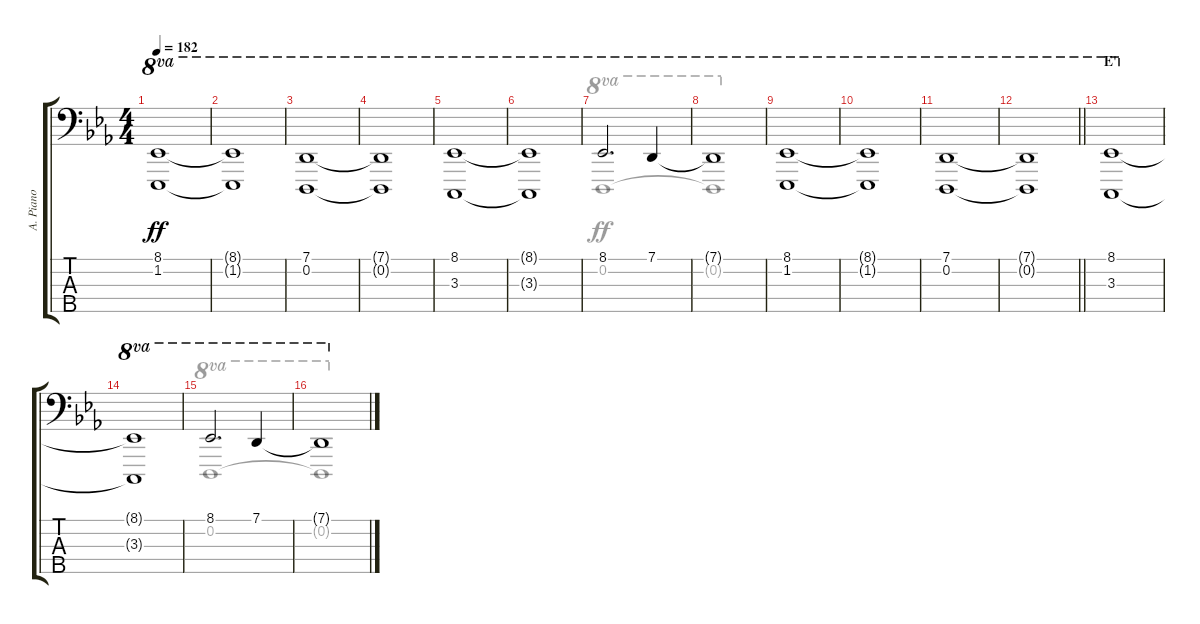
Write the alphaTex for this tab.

\track ("A. Piano" "A. Piano") {instrument acousticgrandpiano}
\staff {score tabs}
\tuning (G2 D2 A1 E1 B0) {hide}
\voice
\ts (4 4)
\tempo 182
\clef f4
\ks eb
(8.1 1.2).1{ot 8va dy ff} |
(8.1{t} 1.2{t}).1{ot 8va} |
(7.1 0.2).1{ot 8va} |
(7.1{t} 0.2{t}).1{ot 8va} |
(8.1 3.3).1{ot 8va} |
(8.1{t} 3.3{t}).1{ot 8va} |
8.1.2{d ot 8va} 7.1.4{ot 8va} |
7.1{t}.1{ot 8va} |
(8.1 1.2).1{ot 8va} |
(8.1{t} 1.2{t}).1{ot 8va} |
(7.1 0.2).1{ot 8va} |
\barLineRight lightlight
(7.1{t} 0.2{t}).1{ot 8va} |
\section ("" "E'")
(8.1 3.3).1{ot 8va} |
(8.1{t} 3.3{t}).1{ot 8va} |
8.1.2{d ot 8va} 7.1.4{ot 8va} |
7.1{t}.1{ot 8va}
\voice
\clef f4
\ottava regular
\simile none
\ks eb
|
|
|
|
|
|
0.2.1{ot 8va} |
0.2{t}.1{ot 8va} |
|
|
|
\barLineRight lightlight
|
|
|
0.2.1{ot 8va} |
0.2{t}.1{ot 8va}
